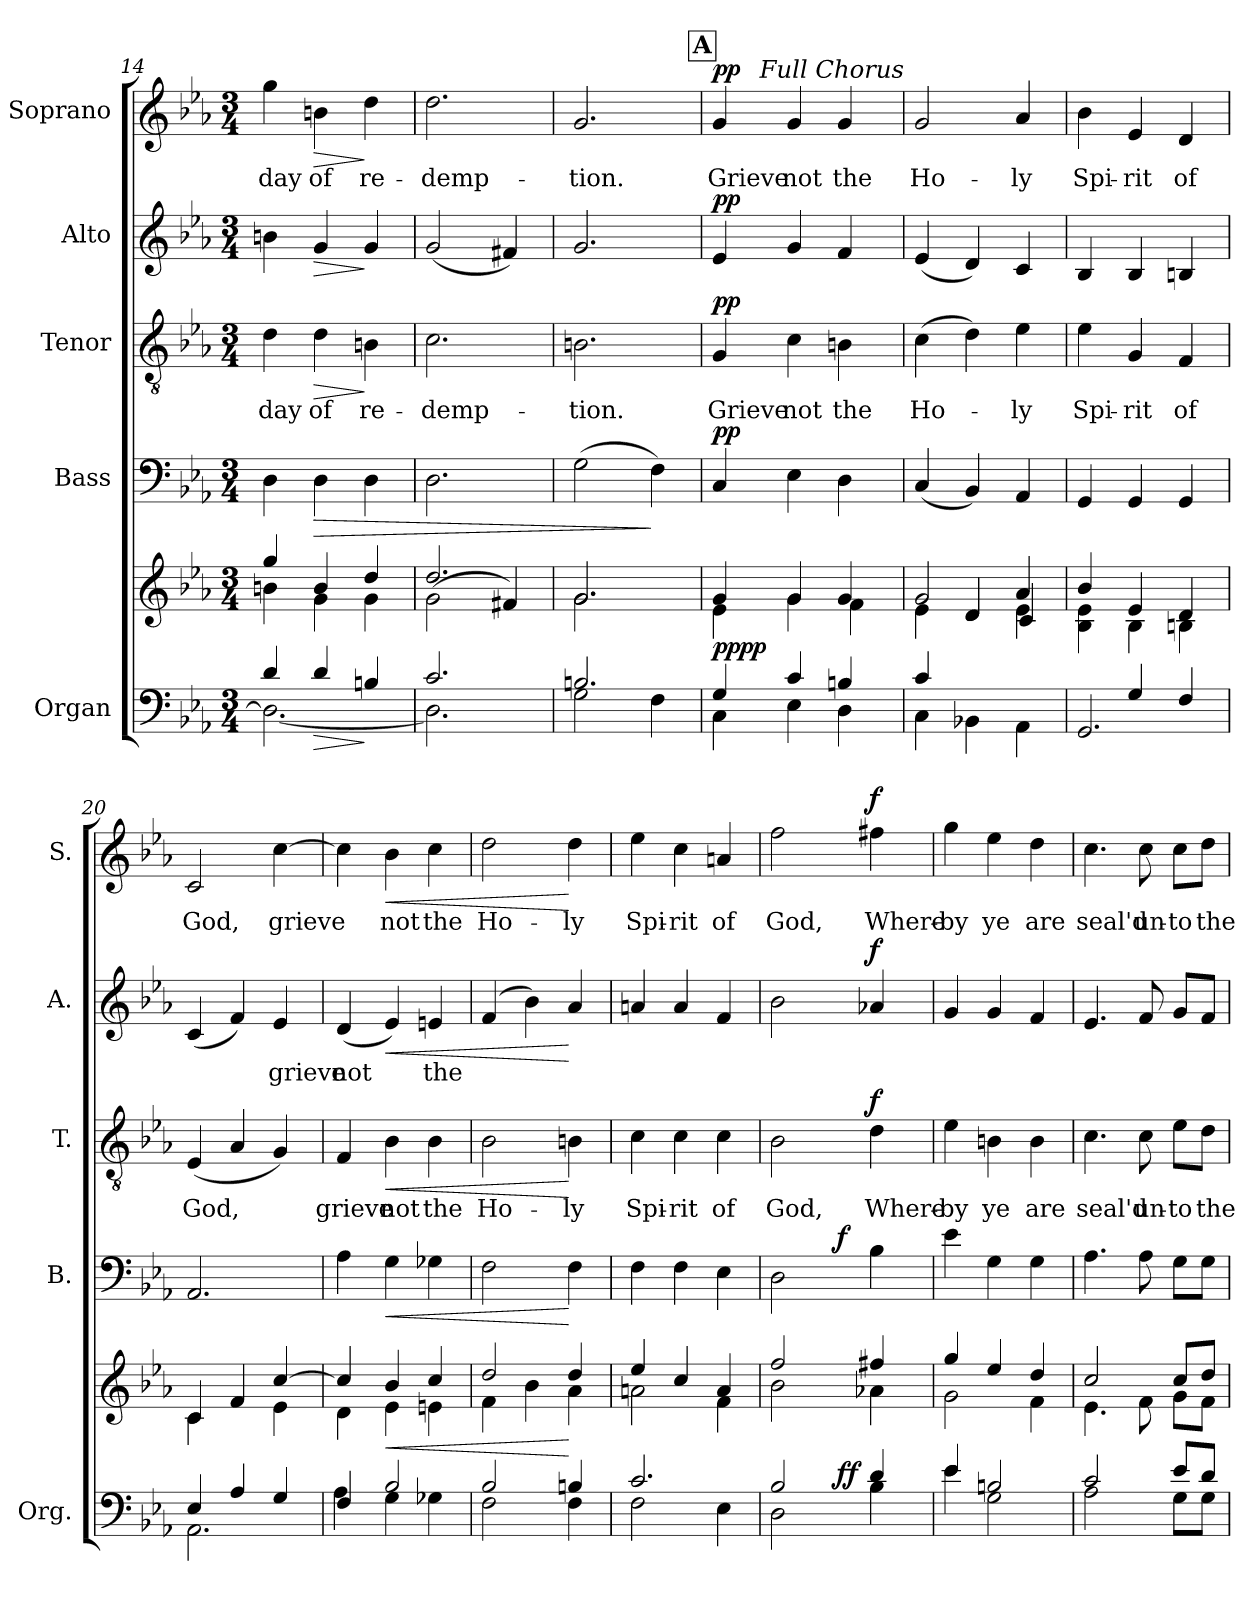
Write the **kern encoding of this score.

**kern	**kern	**dynam	**kern	**dynam	**kern	**text	**dynam	**kern	**text	**dynam	**kern	**text	**dynam
*part5	*part5	*part5	*part4	*part4	*part3	*part3	*part3	*part2	*part2	*part2	*part1	*part1	*part1
*staff6	*staff5	*staff5/6	*staff4	*staff4	*staff3	*staff3	*staff3	*staff2	*staff2	*staff2	*staff1	*staff1	*staff1
*I"Organ	*	*	*I"Bass	*	*I"Tenor	*	*	*I"Alto	*	*	*I"Soprano	*	*
*I'Org.	*	*	*I'B.	*	*I'T.	*	*	*I'A.	*	*	*I'S.	*	*
*clefF4	*clefG2	*	*clefF4	*	*clefGv2	*	*	*clefG2	*	*	*clefG2	*	*
*	*	*	*	*	*ITrd7c12	*	*	*	*	*	*	*	*
*k[b-e-a-]	*k[b-e-a-]	*	*k[b-e-a-]	*	*k[b-e-a-]	*	*	*k[b-e-a-]	*	*	*k[b-e-a-]	*	*
*E-:	*E-:	*	*E-:	*	*E-:	*	*	*E-:	*	*	*E-:	*	*
*M3/4	*M3/4	*	*M3/4	*	*M3/4	*	*	*M3/4	*	*	*M3/4	*	*
=14	=14	=14	=14	=14	=14	=14	=14	=14	=14	=14	=14	=14	=14
*^	*^	*	*	*	*	*	*	*	*	*	*	*	*
!	!	!	!	!	!	!	!	!LO:LY:b	!	!	!	!	!	!LO:LY:b	!
4d/	2.D\_	4gg/	4bn\	.	4D\	.	4D\	day	.	4bn\	.	.	4gg\	day	.
!	!	!	!	!LO:HP:b=2	!	!	!	!	!	!	!	!	!	!	!
!	!	!	!	!LO:HP:n=1:b	!	!LO:HP:b	!	!LO:LY:b	!LO:HP:b	!	!	!LO:HP:b	!	!LO:LY:b	!LO:HP:b
4d/	.	4b/	4g\	> >	4D\	>	4D\	of	>	4g/	.	>	4bn\	of	>
!	!	!	!	!	!	!	!	!LO:LY:b	!	!	!	!	!	!LO:LY:b	!
4Bn/	.	4dd/	4g\	]	4D\	.	4BBn\	re-	]	4g/	.	]	4dd\	re-	]
=15	=15	=15	=15	=15	=15	=15	=15	=15	=15	=15	=15	=15	=15	=15	=15
!	!	!	!	!	!	!	!	!LO:LY:b	!	!	!	!	!	!LO:LY:b	!
2.c/	2.D\]	2.dd/	(<2g\	.	2.D\	.	2.C\	-demp-	.	(<2g/	.	.	2.dd\	-demp-	.
.	.	.	4f#X/)	.	.	.	.	.	.	4f#X/)	.	.	.	.	.
=16	=16	=16	=16	=16	=16	=16	=16	=16	=16	=16	=16	=16	=16	=16	=16
!	!	!	!	!	!	!	!	!LO:LY:b	!	!	!	!	!	!LO:LY:b	!
2.Bn/	2G\	2.g/	2.g\	.	(>2G\	.	2.BBn\	-tion.	.	2.g/	.	.	2.g/	-tion.	.
.	4F\	.	.	.	4F\)	]	.	.	.	.	.	.	.	.	.
*v	*v	*	*	*	*	*	*	*	*	*	*	*	*	*	*
*	*v	*v	*	*	*	*	*	*	*	*	*	*	*	*
.	.	]	.	.	.	.	.	.	.	.	.	.	.
!!LO:PB:g=z
!!LO:REH:place=s1:a:B:fs=20:t=A
=17	=17	=17	=17	=17	=17	=17	=17	=17	=17	=17	=17	=17	=17
*^	*^	*	*	*	*	*	*	*	*	*	*	*	*
!	!	!	!	!LO:DY:a=2	!	!	!	!LO:LY:b	!	!	!	!	!	!LO:LY:b	!
!	!	!	!	!LO:DY:n=1:b	!	!LO:DY:a	!	!	!LO:DY:a	!	!	!LO:DY:a	!	!	!LO:DY:a
*	*	*	*	*	*	*	*	*	*	*	*	*	*^	*	*
4G/	4C\	4g/	4e-\	pp pp	4C/	pp	4GG/	Grieve	pp	4e-/	.	pp	4g/	8ryy	Grieve	pp
.	.	.	.	.	.	.	.	.	.	.	.	.	.	32ryy	.	.
!	!	!	!	!	!	!	!	!	!	!	!	!	!	!LO:TX:a:i:t=Full Chorus	!	!
.	.	.	.	.	.	.	.	.	.	.	.	.	.	2ryy	.	.
!	!	!	!	!	!	!	!	!LO:LY:b	!	!	!	!	!	!	!LO:LY:b	!
4c/	4E-\	4g/	4g\	.	4E-\	.	4C\	not	.	4g/	.	.	4g/	.	not	.
!	!	!	!	!	!	!	!	!LO:LY:b	!	!	!	!	!	!	!LO:LY:b	!
4Bn/	4D\	4g/	4f\	.	4D\	.	4BBn\	the	.	4f/	.	.	4g/	.	the	.
.	.	.	.	.	.	.	.	.	.	.	.	.	.	16.ryy	.	.
=18	=18	=18	=18	=18	=18	=18	=18	=18	=18	=18	=18	=18	=18	=18	=18	=18
*	*	*	*^	*	*	*	*	*	*	*	*	*	*	*	*	*
!	!	!	!	!	!	!	!	!	!LO:LY:b	!	!	!	!	!	!	!LO:LY:b	!
*	*	*	*	*	*	*	*	*	*	*	*	*	*	*v	*v	*	*
4c/	4C\	2g/	4e-\	4ryy	.	(<4C/	.	(>4C\	Ho-	.	(<4e-/	.	.	2g/	Ho-	.
2ryy	4BB-X\	.	4d/	4d/	.	4BB-/)	.	4D\)	.	.	4d/)	.	.	.	.	.
!	!	!	!	!	!	!	!	!	!LO:LY:b	!	!	!	!	!	!LO:LY:b	!
.	4AA-\	4a-/	4e-\	4c/	.	4AA-/	.	4E-\	-ly	.	4c/	.	.	4a-/	-ly	.
=19	=19	=19	=19	=19	=19	=19	=19	=19	=19	=19	=19	=19	=19	=19	=19	=19
!	!	!	!	!	!	!	!	!	!LO:LY:b	!	!	!	!	!	!LO:LY:b	!
*	*	*	*v	*v	*	*	*	*	*	*	*	*	*	*	*	*
4ryy	2.GG/	4b-/	4B-\ 4e-\	.	4GG/	.	4E-\	Spi-	.	4B-/	.	.	4b-\	Spi-	.
!	!	!	!	!	!	!	!	!LO:LY:b	!	!	!	!	!	!LO:LY:b	!
4G/	.	4e-/	4B-\	.	4GG/	.	4GG/	-rit	.	4B-/	.	.	4e-/	-rit	.
!	!	!	!	!	!	!	!	!LO:LY:b	!	!	!	!	!	!LO:LY:b	!
4F/	.	4d/	4Bn\	.	4GG/	.	4FF/	of	.	4Bn/	.	.	4d/	of	.
=20	=20	=20	=20	=20	=20	=20	=20	=20	=20	=20	=20	=20	=20	=20	=20
!	!	!	!	!	!	!	!	!LO:LY:b	!	!	!	!	!	!LO:LY:b	!
4E-/	2.AA-\	4c/	4c\	.	2.AA-/	.	(<4EE-/	God,	.	(<4c/	.	.	2c/	God,	.
4A-/	.	4ryy	4f/	.	.	.	4AA-/	.	.	4f/)	.	.	.	.	.
!	!	!	!	!	!	!	!	!	!	!	!LO:LY:b	!	!	!LO:LY:b	!
4G/	.	[>4cc/	4e-\	.	.	.	4GG/)	.	.	4e-/	grieve	.	[>4cc\	grieve	.
=21	=21	=21	=21	=21	=21	=21	=21	=21	=21	=21	=21	=21	=21	=21	=21
!	!	!	!	!	!	!	!	!LO:LY:b	!	!	!LO:LY:b	!	!	!	!
4F/	4A-\	4cc/]	4d\	.	4A-\	.	4FF/	grieve	.	(<4d/	not	.	4cc\]	.	.
!	!	!	!	!LO:HP:b	!	!LO:HP:b	!	!LO:LY:b	!LO:HP:b	!	!	!LO:HP:b	!	!LO:LY:b	!LO:HP:b
2B-/	4G\	4b-/	4e-\	<	4G\	<	4BB-\	not	<	4e-/)	.	<	4b-\	not	<
!	!	!	!	!	!	!	!	!LO:LY:b	!	!	!LO:LY:b	!	!	!LO:LY:b	!
.	4G-X\	4cc/	4en\	.	4G-X\	.	4BB-\	the	.	4en/	the	.	4cc\	the	.
=22	=22	=22	=22	=22	=22	=22	=22	=22	=22	=22	=22	=22	=22	=22	=22
!	!	!	!	!	!	!	!	!LO:LY:b	!	!	!	!	!	!LO:LY:b	!
2B-/	2F\	2dd/	4f\	.	2F\	.	2BB-\	Ho-	.	(<4f/	.	.	2dd\	Ho-	.
.	.	.	4b-\	.	.	.	.	.	.	4b-\)	.	.	.	.	.
!	!	!	!	!	!	!	!	!LO:LY:b	!	!	!	!	!	!LO:LY:b	!
4Bn/	4F\	4dd/	4a-\	[	4F\	[	4BBn\	-ly	[	4a-/	.	[	4dd\	-ly	[
!!LO:PB:g=z
=23	=23	=23	=23	=23	=23	=23	=23	=23	=23	=23	=23	=23	=23	=23	=23
!	!	!	!	!	!	!	!	!LO:LY:b	!	!	!	!	!	!LO:LY:b	!
2.c/	2F\	4ee-/	2an\	.	4F\	.	4C\	Spi-	.	4an/	.	.	4ee-\	Spi-	.
!	!	!	!	!	!	!	!	!LO:LY:b	!	!	!	!	!	!LO:LY:b	!
.	.	4cc/	.	.	4F\	.	4C\	-rit	.	4a/	.	.	4cc\	-rit	.
!	!	!	!	!	!	!	!	!LO:LY:b	!	!	!	!	!	!LO:LY:b	!
.	4E-\	4a/	4f\	.	4E-\	.	4C\	of	.	4f/	.	.	4an/	of	.
=24	=24	=24	=24	=24	=24	=24	=24	=24	=24	=24	=24	=24	=24	=24	=24
!	!	!	!	!	!	!	!	!LO:LY:b	!	!	!	!	!	!LO:LY:b	!
*	*^	*	*^	*	*^	*	*	*	*	*	*	*	*	*	*
2B-/	2D\	4ryy	2ff/	2b-\	4ryy	.	2D\	4ryy	.	2BB-\	God,	.	2b-\	.	.	2ff\	God,	.
.	.	16.ryy	.	.	16.ryy	.	.	16.ryy	.	.	.	.	.	.	.	.	.	.
!	!	!	!	!	!	!LO:DY:a=2	!	!	!	!	!	!	!	!	!	!	!	!
!	!	!	!	!	!	!LO:DY:n=1:b	!	!	!LO:DY:a	!	!	!	!	!	!	!	!	!
.	.	4ryy	.	.	4ryy	f f	.	4ryy	f	.	.	.	.	.	.	.	.	.
!	!	!	!	!	!	!	!	!	!	!	!LO:LY:b	!LO:DY:a	!	!	!LO:DY:a	!	!LO:LY:b	!LO:DY:a
4d/	4B-\	.	4ff#X/	4a-X\	.	.	4B-\	.	.	4D\	Where-	f	4a-X/	.	f	4ff#X\	Where-	f
.	.	8ryy	.	.	8ryy	.	.	8ryy	.	.	.	.	.	.	.	.	.	.
.	.	32ryy	.	.	32ryy	.	.	32ryy	.	.	.	.	.	.	.	.	.	.
=25	=25	=25	=25	=25	=25	=25	=25	=25	=25	=25	=25	=25	=25	=25	=25	=25	=25	=25
!	!	!	!	!	!	!	!	!	!	!	!LO:LY:b	!	!	!	!	!	!LO:LY:b	!
*	*v	*v	*	*	*	*	*v	*v	*	*	*	*	*	*	*	*	*	*
*	*	*	*v	*v	*	*	*	*	*	*	*	*	*	*	*	*
4e-/	4e-\	4gg/	2g\	.	4e-\	.	4E-\	-by	.	4g/	.	.	4gg\	-by	.
!	!	!	!	!	!	!	!	!LO:LY:b	!	!	!	!	!	!LO:LY:b	!
2Bn/	2G\	4ee-/	.	.	4G\	.	4BBn\	ye	.	4g/	.	.	4ee-\	ye	.
!	!	!	!	!	!	!	!	!LO:LY:b	!	!	!	!	!	!LO:LY:b	!
.	.	4dd/	4f\	.	4G\	.	4BB\	are	.	4f/	.	.	4dd\	are	.
=26	=26	=26	=26	=26	=26	=26	=26	=26	=26	=26	=26	=26	=26	=26	=26
!	!	!	!	!	!	!	!	!LO:LY:b	!	!	!	!	!	!LO:LY:b	!
2c/	2A-\	2cc/	4.e-\	.	4.A-\	.	4.C\	seal'd	.	4.e-/	.	.	4.cc\	seal'd	.
!	!	!	!	!	!	!	!	!LO:LY:b	!	!	!	!	!	!LO:LY:b	!
.	.	.	8f\	.	8A-\	.	8C\	un-	.	8f/	.	.	8cc\	un-	.
!	!	!	!	!	!	!	!	!LO:LY:b	!	!	!	!	!	!LO:LY:b	!
8e-/L	8G\L	8cc/L	8g\L	.	8G\L	.	8E-\L	-to	.	8g/L	.	.	8cc\L	-to	.
!	!	!	!	!	!	!	!	!LO:LY:b	!	!	!	!	!	!LO:LY:b	!
8d/J	8G\J	8dd/J	8f\J	.	8G\J	.	8D\J	the	.	8f/J	.	.	8dd\J	the	.
*v	*v	*	*	*	*	*	*	*	*	*	*	*	*	*	*
*	*v	*v	*	*	*	*	*	*	*	*	*	*	*	*
=	=	=	=	=	=	=	=	=	=	=	=	=	=
*-	*-	*-	*-	*-	*-	*-	*-	*-	*-	*-	*-	*-	*-
